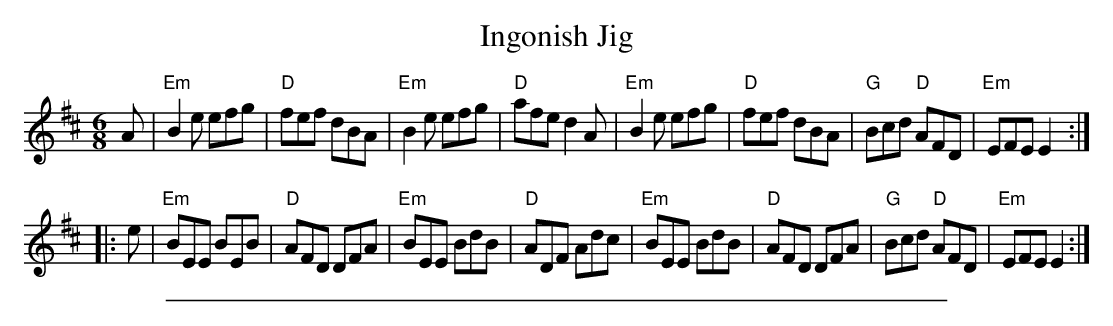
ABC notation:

X:1
T: Ingonish Jig
M: 6/8
L: 1/8
K: Edor
   A \
| "Em"B2e efg | "D"fef dBA | "Em"B2e efg | "D"afe d2A \
| "Em"B2e efg | "D"fef dBA | "G"Bcd "D"AFD | "Em"EFE E2 :|
|: e \
| "Em"BEE BEB | "D"AFD DFA | "Em"BEE BdB | "D"ADF Adc \
| "Em"BEE BdB | "D"AFD DFA | "G"Bcd "D"AFD | "Em"EFE E2 :|
